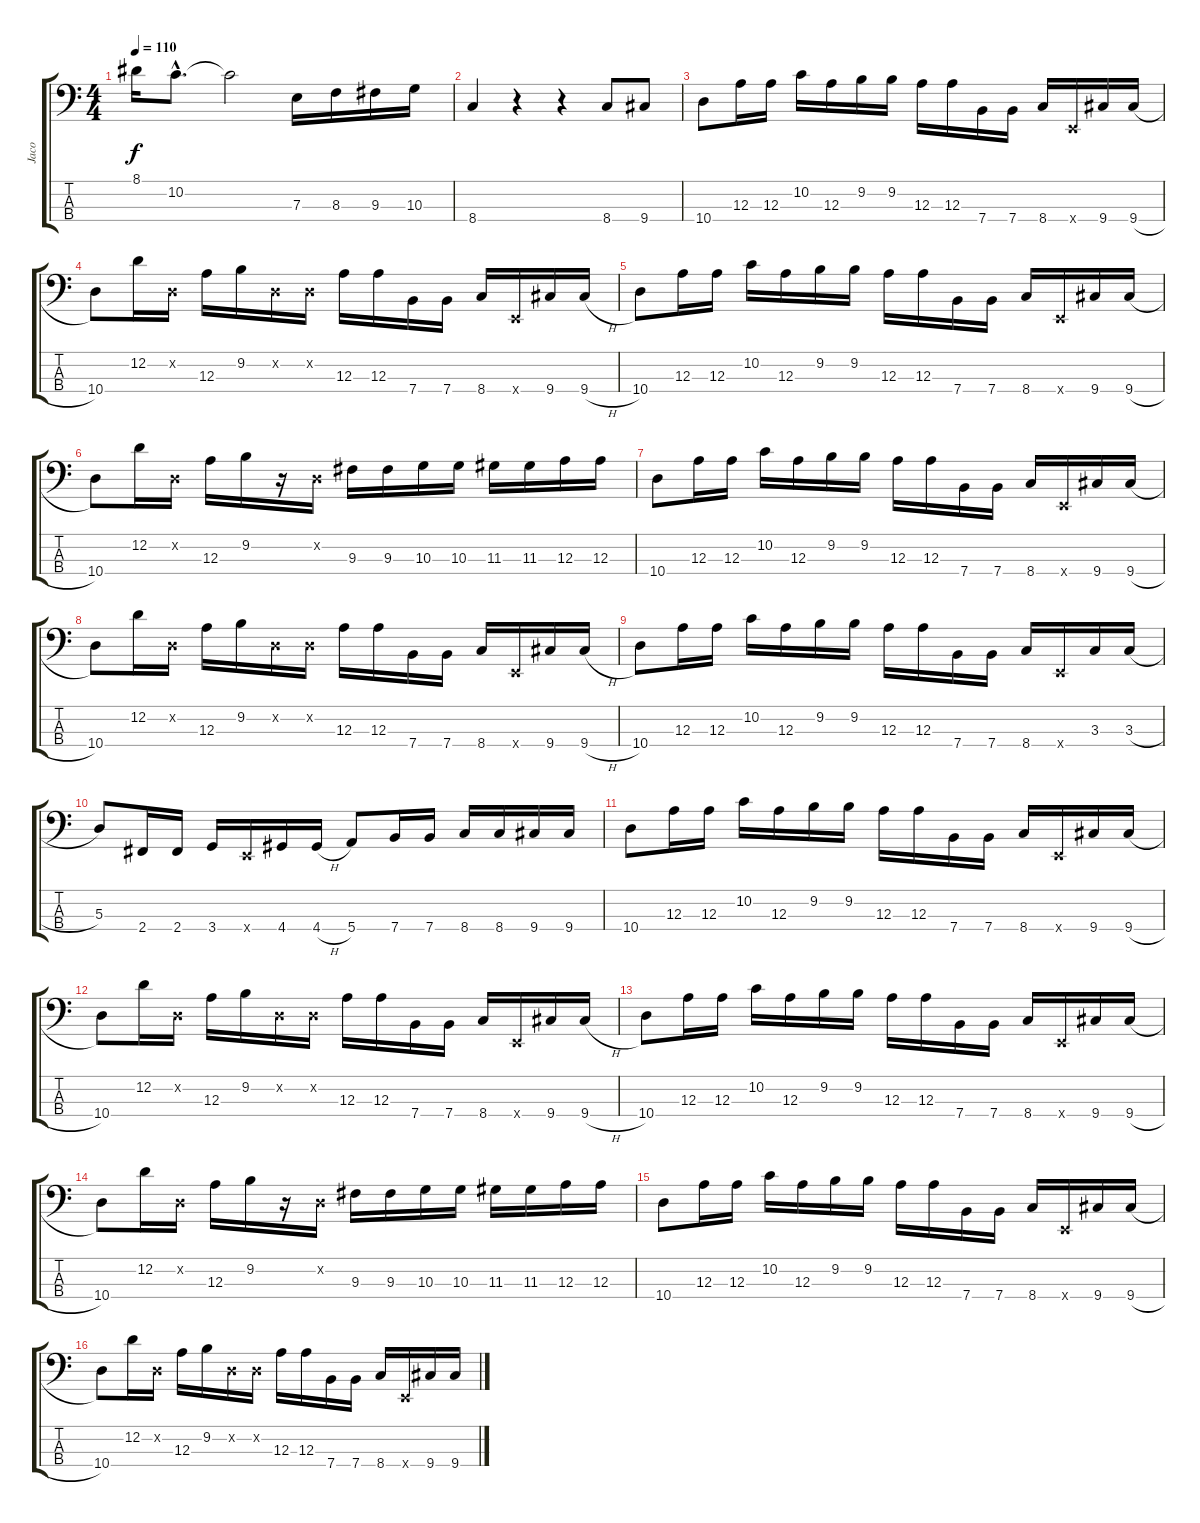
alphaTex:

\track ("Jaco" "Jaco") {instrument fretlessbass}
\staff {score tabs}
\tuning (G2 D2 A1 E1) {hide}
\ts (4 4)
\tempo 110
\clef f4
\ks c
8.1.16{dy f} 10.2{hac}.8{d} 10.2{t}.2 7.3.16 8.3.16 9.3.16 10.3.16 |
8.4.4 r.4 r.4 8.4.8 9.4.8 |
10.4.8 12.3.16 12.3.16 10.2.16 12.3.16 9.2.16 9.2.16 12.3.16 12.3.16 7.4.16 7.4.16 8.4.16 0.4{x}.16 9.4.16 9.4{h}.16 |
10.4.8 12.2.16 0.2{x}.16 12.3.16 9.2.16 0.2{x}.16 0.2{x}.16 12.3.16 12.3.16 7.4.16 7.4.16 8.4.16 0.4{x}.16 9.4.16 9.4{h}.16 |
10.4.8 12.3.16 12.3.16 10.2.16 12.3.16 9.2.16 9.2.16 12.3.16 12.3.16 7.4.16 7.4.16 8.4.16 0.4{x}.16 9.4.16 9.4{h}.16 |
10.4.8 12.2.16 0.2{x}.16 12.3.16 9.2.16 r.16 0.2{x}.16 9.3.16 9.3.16 10.3.16 10.3.16 11.3.16 11.3.16 12.3.16 12.3.16 |
10.4.8 12.3.16 12.3.16 10.2.16 12.3.16 9.2.16 9.2.16 12.3.16 12.3.16 7.4.16 7.4.16 8.4.16 0.4{x}.16 9.4.16 9.4{h}.16 |
10.4.8 12.2.16 0.2{x}.16 12.3.16 9.2.16 0.2{x}.16 0.2{x}.16 12.3.16 12.3.16 7.4.16 7.4.16 8.4.16 0.4{x}.16 9.4.16 9.4{h}.16 |
10.4.8 12.3.16 12.3.16 10.2.16 12.3.16 9.2.16 9.2.16 12.3.16 12.3.16 7.4.16 7.4.16 8.4.16 0.4{x}.16 3.3.16 3.3{h}.16 |
5.3.8 2.4.16 2.4.16 3.4.16 0.4{x}.16 4.4.16 4.4{h}.16 5.4.8 7.4.16 7.4.16 8.4.16 8.4.16 9.4.16 9.4.16 |
10.4.8 12.3.16 12.3.16 10.2.16 12.3.16 9.2.16 9.2.16 12.3.16 12.3.16 7.4.16 7.4.16 8.4.16 0.4{x}.16 9.4.16 9.4{h}.16 |
10.4.8 12.2.16 0.2{x}.16 12.3.16 9.2.16 0.2{x}.16 0.2{x}.16 12.3.16 12.3.16 7.4.16 7.4.16 8.4.16 0.4{x}.16 9.4.16 9.4{h}.16 |
10.4.8 12.3.16 12.3.16 10.2.16 12.3.16 9.2.16 9.2.16 12.3.16 12.3.16 7.4.16 7.4.16 8.4.16 0.4{x}.16 9.4.16 9.4{h}.16 |
10.4.8 12.2.16 0.2{x}.16 12.3.16 9.2.16 r.16 0.2{x}.16 9.3.16 9.3.16 10.3.16 10.3.16 11.3.16 11.3.16 12.3.16 12.3.16 |
10.4.8 12.3.16 12.3.16 10.2.16 12.3.16 9.2.16 9.2.16 12.3.16 12.3.16 7.4.16 7.4.16 8.4.16 0.4{x}.16 9.4.16 9.4{h}.16 |
10.4.8 12.2.16 0.2{x}.16 12.3.16 9.2.16 0.2{x}.16 0.2{x}.16 12.3.16 12.3.16 7.4.16 7.4.16 8.4.16 0.4{x}.16 9.4.16 9.4{h}.16
